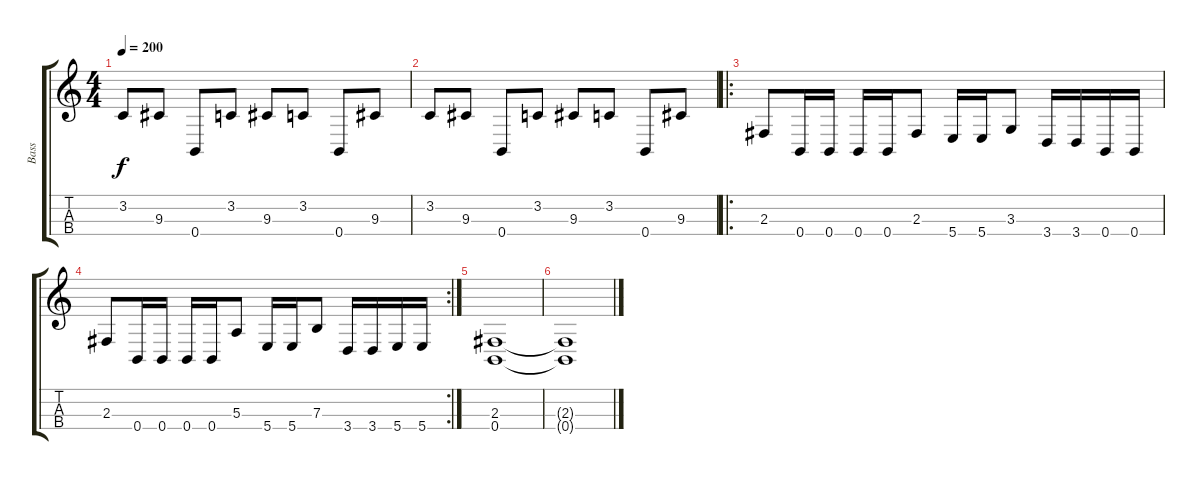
\track ("Bass" "Bass") {instrument distortionguitar}
\staff {score tabs}
\tuning (D3 A2 E2 B1) {hide}
\ts (4 4)
\tempo 200
\clef g2
\ks c
3.2.8{dy f} 9.3.8 0.4.8 3.2.8 9.3.8 3.2.8 0.4.8 9.3.8 |
3.2.8 9.3.8 0.4.8 3.2.8 9.3.8 3.2.8 0.4.8 9.3.8 |
\ro
2.3.8 0.4.16 0.4.16 0.4.16 0.4.16 2.3.8 5.4.16 5.4.16 3.3.8 3.4.16 3.4.16 0.4.16 0.4.16 |
\rc 2
2.3.8 0.4.16 0.4.16 0.4.16 0.4.16 5.3.8 5.4.16 5.4.16 7.3.8 3.4.16 3.4.16 5.4.16 5.4.16 |
(2.3 0.4).1 |
(2.3{t} 0.4{t}).1
